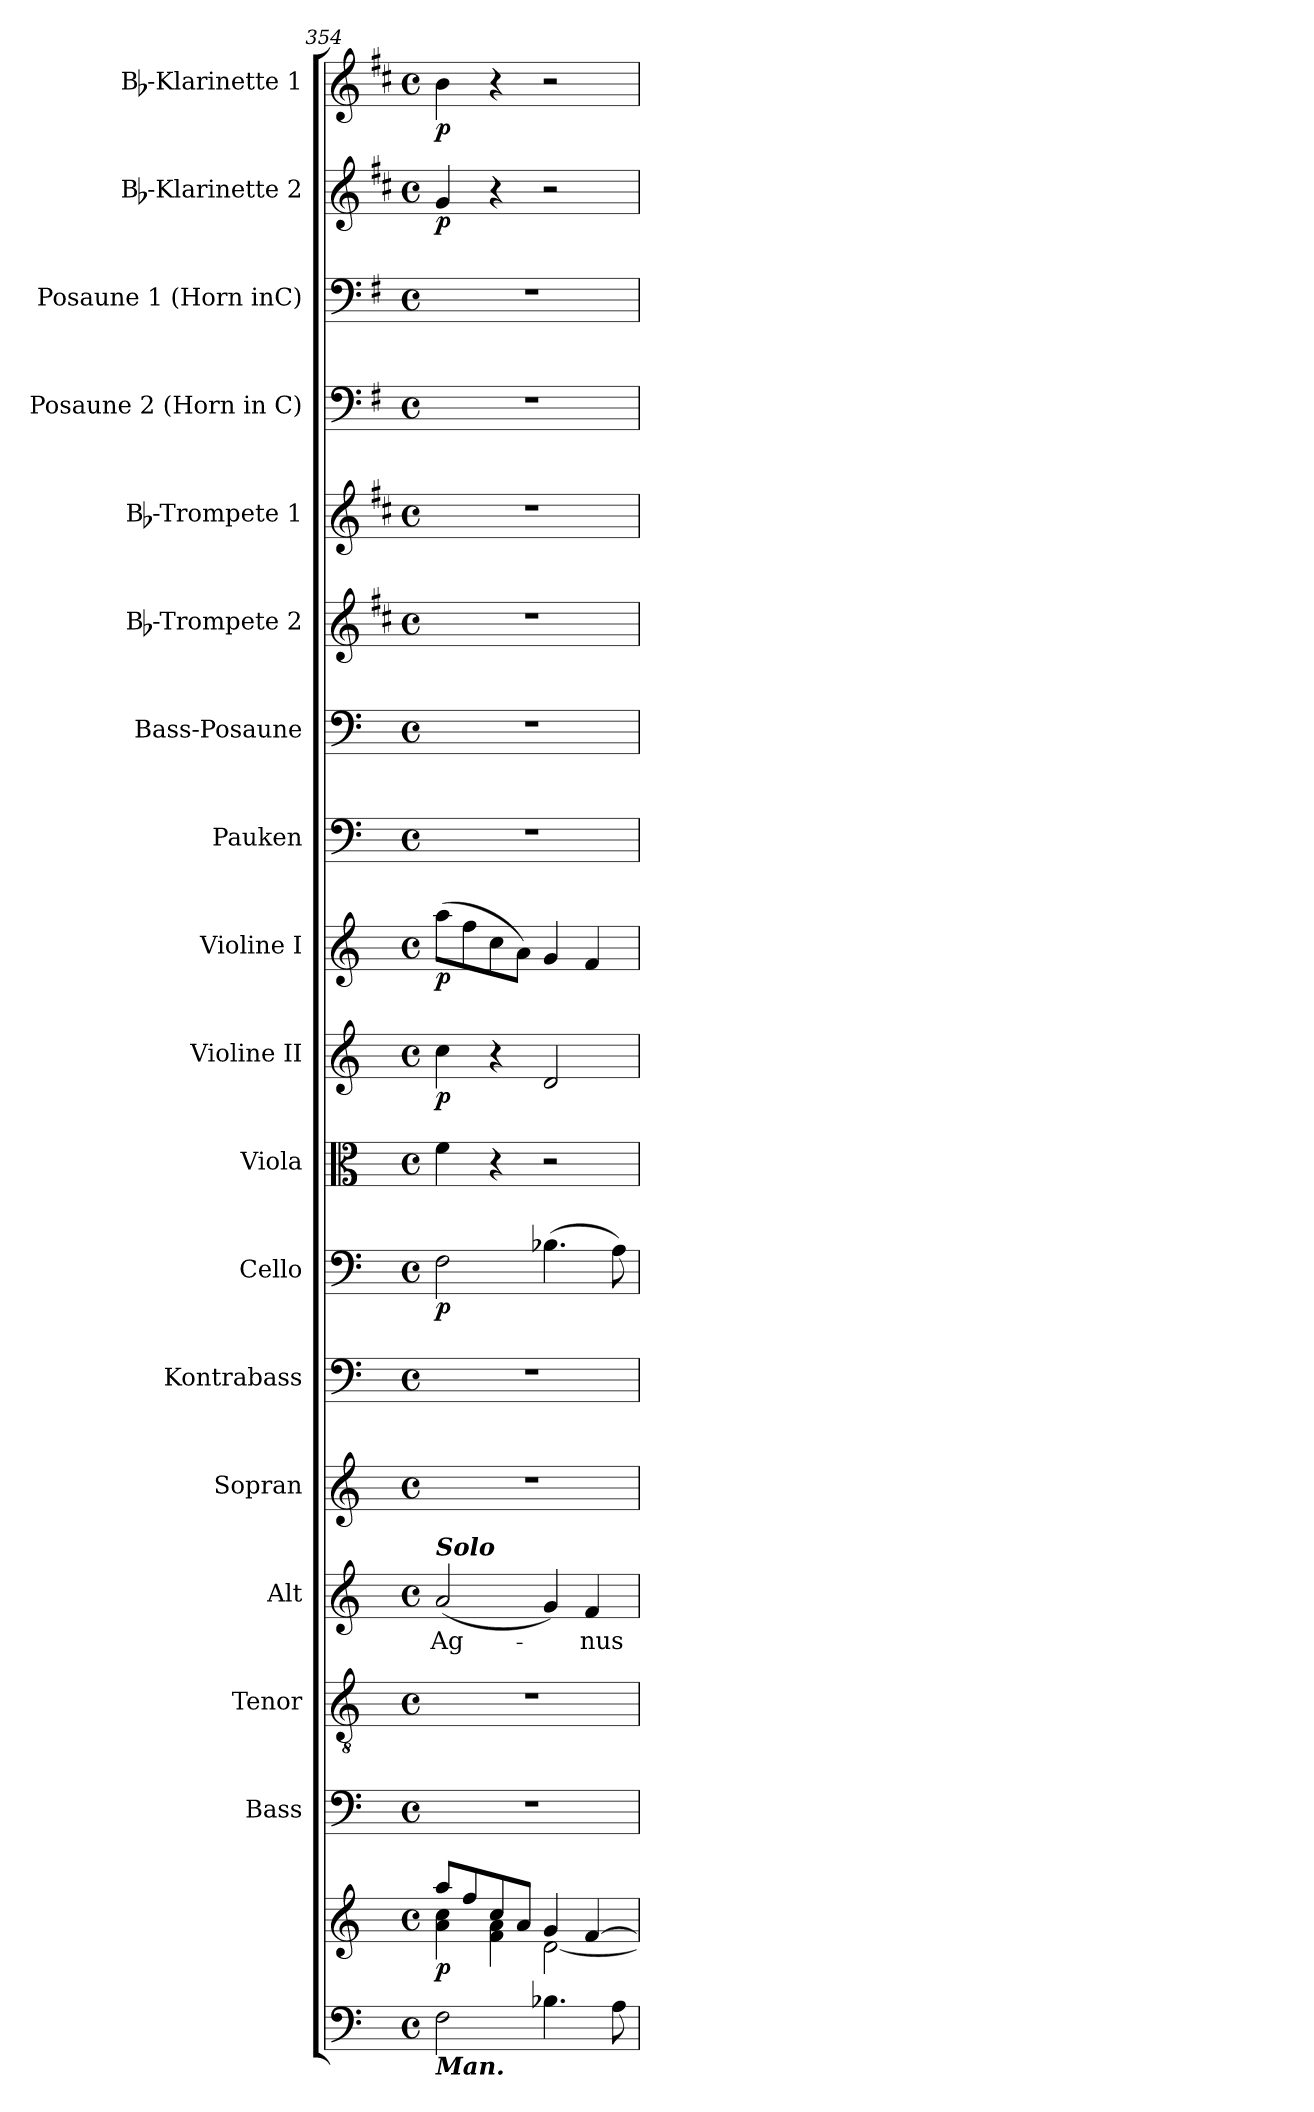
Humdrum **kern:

**kern	**kern	**dynam	**kern	**kern	**kern	**text	**kern	**kern	**kern	**dynam	**kern	**kern	**dynam	**kern	**dynam	**kern	**kern	**kern	**kern	**kern	**kern	**kern	**dynam	**kern	**dynam
*part18	*part18	*part18	*part17	*part16	*part15	*part15	*part14	*part13	*part12	*part12	*part11	*part10	*part10	*part9	*part9	*part8	*part7	*part6	*part5	*part4	*part3	*part2	*part2	*part1	*part1
*staff19	*staff18	*staff18/19	*staff17	*staff16	*staff15	*staff15	*staff14	*staff13	*staff12	*staff12	*staff11	*staff10	*staff10	*staff9	*staff9	*staff8	*staff7	*staff6	*staff5	*staff4	*staff3	*staff2	*staff2	*staff1	*staff1
*	*	*	*I"Bass	*I"Tenor	*I"Alt	*	*I"Sopran	*I"Kontrabass	*I"Cello	*	*I"Viola	*I"Violine II	*	*I"Violine I	*	*I"Pauken	*I"Bass-Posaune	*I"Bb-Trompete 2	*I"Bb-Trompete 1	*I"Posaune 2 (Horn in C)	*I"Posaune 1 (Horn inC)	*I"Bb-Klarinette 2	*	*I"Bb-Klarinette 1	*
*	*	*	*I'B.	*I'T.	*I'A.	*	*I'S.	*I'Kb.	*	*	*I'Vla.	*I'Vl. II	*	*I'Vl. I	*	*I'Pk.	*I'B-Pos.	*I'Bb Trp. 2	*I'Bb Trp. 1	*I'Pos. 2	*I'Pos. 1	*I'Bb Kl. 2	*	*I'Bb Kl. 1	*
*clefF4	*clefG2	*	*clefF4	*clefGv2	*clefG2	*	*clefG2	*clefF4	*clefF4	*	*clefC3	*clefG2	*	*clefG2	*	*clefF4	*clefF4	*clefG2	*clefG2	*clefF4	*clefF4	*clefG2	*	*clefG2	*
*	*	*	*	*	*	*	*	*ITrd7c12	*	*	*	*	*	*	*	*	*	*ITrd1c2	*ITrd1c2	*ITrd4c7	*ITrd4c7	*ITrd1c2	*	*ITrd1c2	*
*k[]	*k[]	*	*k[]	*k[]	*k[]	*	*k[]	*k[]	*k[]	*	*k[]	*k[]	*	*k[]	*	*k[]	*k[]	*k[]	*k[]	*k[]	*k[]	*k[]	*	*k[]	*
*C:	*C:	*	*C:	*C:	*C:	*	*C:	*C:	*C:	*	*C:	*C:	*	*C:	*	*C:	*C:	*C:	*C:	*C:	*C:	*C:	*	*C:	*
*M4/4	*M4/4	*	*M4/4	*M4/4	*M4/4	*	*M4/4	*M4/4	*M4/4	*	*M4/4	*M4/4	*	*M4/4	*	*M4/4	*M4/4	*M4/4	*M4/4	*M4/4	*M4/4	*M4/4	*	*M4/4	*
*met(c)	*met(c)	*	*met(c)	*met(c)	*met(c)	*	*met(c)	*met(c)	*met(c)	*	*met(c)	*met(c)	*	*met(c)	*	*met(c)	*met(c)	*met(c)	*met(c)	*met(c)	*met(c)	*met(c)	*	*met(c)	*
=354	=354	=354	=354	=354	=354	=354	=354	=354	=354	=354	=354	=354	=354	=354	=354	=354	=354	=354	=354	=354	=354	=354	=354	=354	=354
*	*^	*	*	*	*	*	*	*	*	*	*	*	*	*	*	*	*	*	*	*	*	*	*	*	*
!	!	!	!	!	!	!LO:TX:a:Bi:t=Solo	!	!	!	!	!	!	!	!	!	!	!	!	!	!	!	!	!	!	!	!
!LO:TX:b:Bi:t=Man.	!	!	!	!	!	!	!	!	!	!	!	!	!	!	!	!	!	!	!	!	!	!	!	!	!	!
!	!	!	!LO:DY:b	!	!	!	!LO:LY:b	!	!	!	!LO:DY:b	!	!	!LO:DY:b	!	!LO:DY:b	!	!	!	!	!	!	!	!LO:DY:b	!	!LO:DY:b
2F\	8aa/L	4a\ 4cc\	p	1r	1r	(<2a/	Ag-	1r	1r	2F\	p	4f\	4cc\	p	(>8aa\L	p	1r	1r	1r	1r	1r	1r	4f/	p	4a\	p
.	8ff/	.	.	.	.	.	.	.	.	.	.	.	.	.	8ff\	.	.	.	.	.	.	.	.	.	.	.
.	8cc/	4f\ 4a\	.	.	.	.	.	.	.	.	.	4r	4r	.	8cc\	.	.	.	.	.	.	.	4r	.	4r	.
.	8a/J	.	.	.	.	.	.	.	.	.	.	.	.	.	8a\J)	.	.	.	.	.	.	.	.	.	.	.
4.B-X\	4g/	[<2d\	.	.	.	4g/)	.	.	.	(>4.B-X\	.	2r	2d/	.	4g/	.	.	.	.	.	.	.	2r	.	2r	.
!	!	!	!	!	!	!	!LO:LY:b	!	!	!	!	!	!	!	!	!	!	!	!	!	!	!	!	!	!	!
.	[>4f/	.	.	.	.	4f/	-nus	.	.	.	.	.	.	.	4f/	.	.	.	.	.	.	.	.	.	.	.
8A\	.	.	.	.	.	.	.	.	.	8A\)	.	.	.	.	.	.	.	.	.	.	.	.	.	.	.	.
*	*v	*v	*	*	*	*	*	*	*	*	*	*	*	*	*	*	*	*	*	*	*	*	*	*	*	*
=	=	=	=	=	=	=	=	=	=	=	=	=	=	=	=	=	=	=	=	=	=	=	=	=	=
*-	*-	*-	*-	*-	*-	*-	*-	*-	*-	*-	*-	*-	*-	*-	*-	*-	*-	*-	*-	*-	*-	*-	*-	*-	*-
